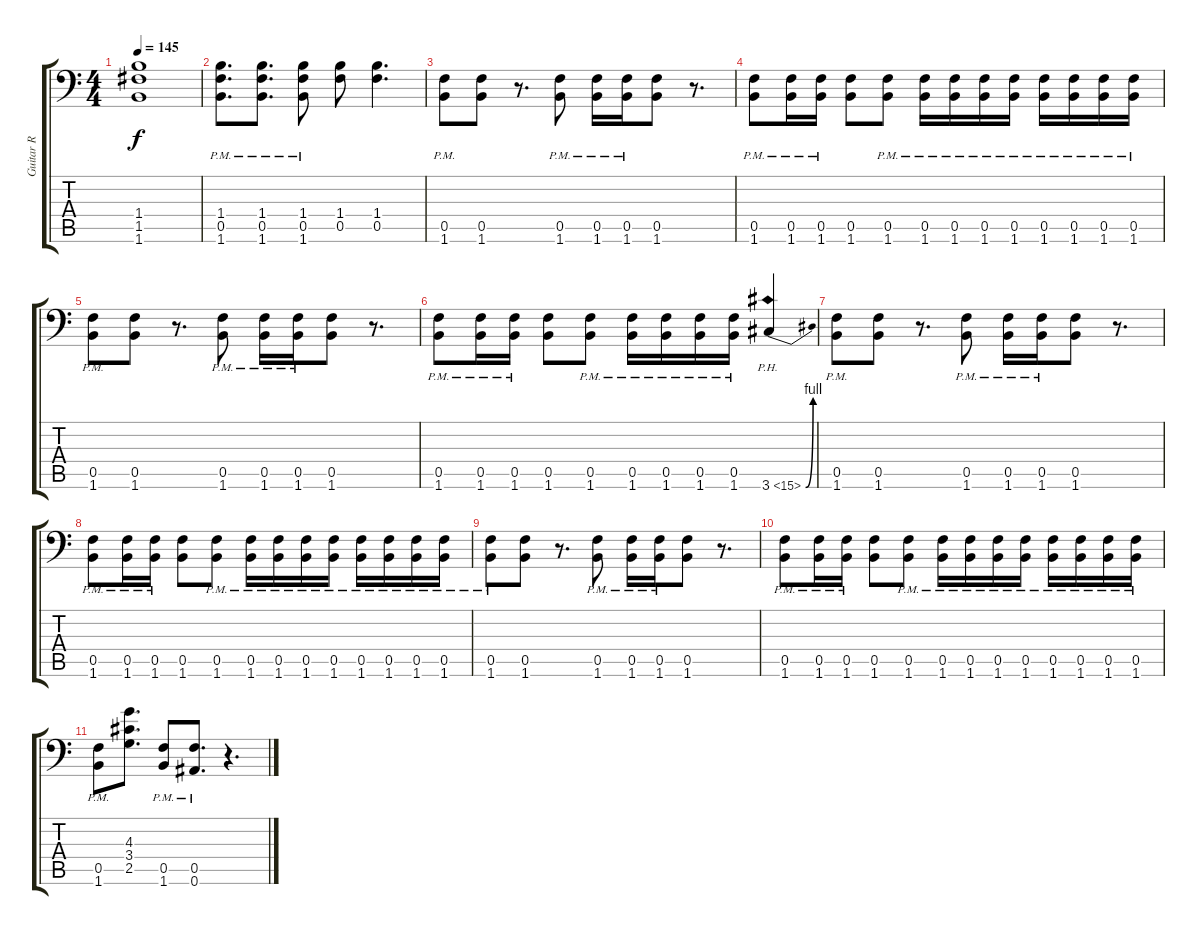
\track ("Guitar R" "Guitar R") {instrument distortionguitar}
\staff {score tabs}
\tuning (C4 G3 Eb3 Bb2 F2 Bb1) {hide}
\ts (4 4)
\tempo 145
\clef f4
\ks c
(1.4 1.5 1.6).1{dy f} |
(1.4{pm} 0.5{pm} 1.6{pm}).8{d} (1.4{pm} 0.5{pm} 1.6{pm}).8{d} (1.4{pm} 0.5{pm} 1.6{pm}).8 (1.4 0.5).8 (1.4 0.5).4{d} |
(0.5{pm} 1.6{pm}).8 (0.5 1.6).8 r.8{d} (0.5{pm} 1.6{pm}).8 (0.5{pm} 1.6{pm}).16 (0.5{pm} 1.6{pm}).16 (0.5 1.6).8 r.8{d} |
(0.5{pm} 1.6{pm}).8 (0.5{pm} 1.6{pm}).16 (0.5{pm} 1.6{pm}).16 (0.5 1.6).8 (0.5{pm} 1.6{pm}).8 (0.5{pm} 1.6{pm}).16 (0.5{pm} 1.6{pm}).16 (0.5{pm} 1.6{pm}).16 (0.5{pm} 1.6{pm}).16 (0.5{pm} 1.6{pm}).16 (0.5{pm} 1.6{pm}).16 (0.5{pm} 1.6{pm}).16 (0.5{pm} 1.6{pm}).16 |
(0.5{pm} 1.6{pm}).8 (0.5 1.6).8 r.8{d} (0.5{pm} 1.6{pm}).8 (0.5{pm} 1.6{pm}).16 (0.5{pm} 1.6{pm}).16 (0.5 1.6).8 r.8{d} |
(0.5{pm} 1.6{pm}).8 (0.5{pm} 1.6{pm}).16 (0.5{pm} 1.6{pm}).16 (0.5 1.6).8 (0.5{pm} 1.6{pm}).8 (0.5{pm} 1.6{pm}).16 (0.5{pm} 1.6{pm}).16 (0.5{pm} 1.6{pm}).16 (0.5{pm} 1.6{pm}).16 3.6{be (bend 0 0 60 4) ph 12}.4 |
(0.5{pm} 1.6{pm}).8 (0.5 1.6).8 r.8{d} (0.5{pm} 1.6{pm}).8 (0.5{pm} 1.6{pm}).16 (0.5{pm} 1.6{pm}).16 (0.5 1.6).8 r.8{d} |
(0.5{pm} 1.6{pm}).8 (0.5{pm} 1.6{pm}).16 (0.5{pm} 1.6{pm}).16 (0.5 1.6).8 (0.5{pm} 1.6{pm}).8 (0.5{pm} 1.6{pm}).16 (0.5{pm} 1.6{pm}).16 (0.5{pm} 1.6{pm}).16 (0.5{pm} 1.6{pm}).16 (0.5{pm} 1.6{pm}).16 (0.5{pm} 1.6{pm}).16 (0.5{pm} 1.6{pm}).16 (0.5{pm} 1.6{pm}).16 |
(0.5{pm} 1.6{pm}).8 (0.5 1.6).8 r.8{d} (0.5{pm} 1.6{pm}).8 (0.5{pm} 1.6{pm}).16 (0.5{pm} 1.6{pm}).16 (0.5 1.6).8 r.8{d} |
(0.5{pm} 1.6{pm}).8 (0.5{pm} 1.6{pm}).16 (0.5{pm} 1.6{pm}).16 (0.5 1.6).8 (0.5{pm} 1.6{pm}).8 (0.5{pm} 1.6{pm}).16 (0.5{pm} 1.6{pm}).16 (0.5{pm} 1.6{pm}).16 (0.5{pm} 1.6{pm}).16 (0.5{pm} 1.6{pm}).16 (0.5{pm} 1.6{pm}).16 (0.5{pm} 1.6{pm}).16 (0.5{pm} 1.6{pm}).16 |
(0.5{pm} 1.6{pm}).8 (4.3 3.4 2.5).8{d} (0.5{pm} 1.6{pm}).8 (0.5{pm} 0.6{pm}).8{d} r.4{d}
